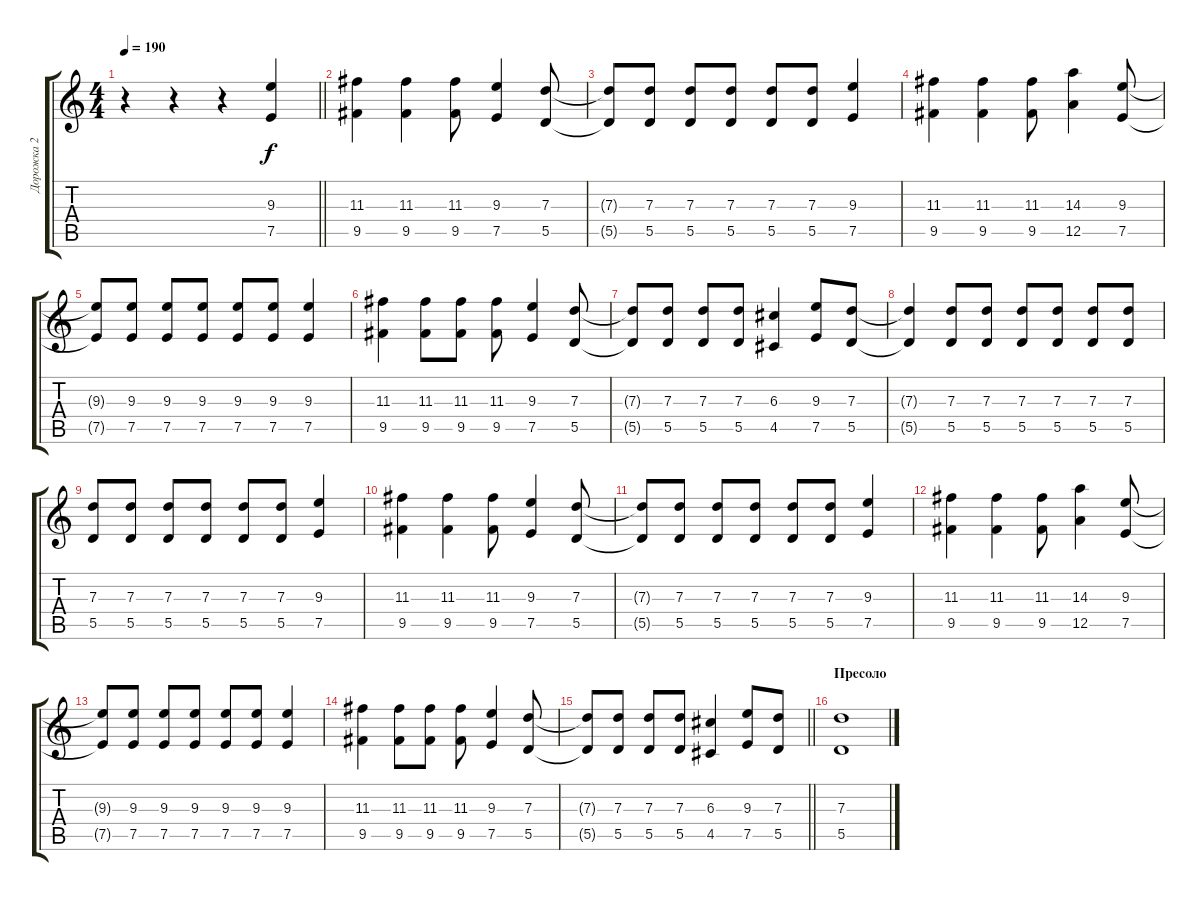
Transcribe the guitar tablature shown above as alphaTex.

\track ("Дорожка 2" "Дорожка 2") {instrument overdrivenguitar}
\staff {score tabs}
\tuning (E4 B3 G3 D3 A2 E2) {hide}
\ts (4 4)
\tempo 190
\clef g2
\barLineRight lightlight
\ks c
r.4{dy f} r.4 r.4 (9.3 7.5).4 |
(11.3 9.5).4 (11.3 9.5).4 (11.3 9.5).8 (9.3 7.5).4 (7.3 5.5).8 |
(7.3{t} 5.5{t}).8 (7.3 5.5).8 (7.3 5.5).8 (7.3 5.5).8 (7.3 5.5).8 (7.3 5.5).8 (9.3 7.5).4 |
(11.3 9.5).4 (11.3 9.5).4 (11.3 9.5).8 (14.3 12.5).4 (9.3 7.5).8 |
(9.3{t} 7.5{t}).8 (9.3 7.5).8 (9.3 7.5).8 (9.3 7.5).8 (9.3 7.5).8 (9.3 7.5).8 (9.3 7.5).4 |
(11.3 9.5).4 (11.3 9.5).8 (11.3 9.5).8 (11.3 9.5).8 (9.3 7.5).4 (7.3 5.5).8 |
(7.3{t} 5.5{t}).8 (7.3 5.5).8 (7.3 5.5).8 (7.3 5.5).8 (6.3 4.5).4 (9.3 7.5).8 (7.3 5.5).8 |
(7.3{t} 5.5{t}).4 (7.3 5.5).8 (7.3 5.5).8 (7.3 5.5).8 (7.3 5.5).8 (7.3 5.5).8 (7.3 5.5).8 |
(7.3 5.5).8 (7.3 5.5).8 (7.3 5.5).8 (7.3 5.5).8 (7.3 5.5).8 (7.3 5.5).8 (9.3 7.5).4 |
(11.3 9.5).4 (11.3 9.5).4 (11.3 9.5).8 (9.3 7.5).4 (7.3 5.5).8 |
(7.3{t} 5.5{t}).8 (7.3 5.5).8 (7.3 5.5).8 (7.3 5.5).8 (7.3 5.5).8 (7.3 5.5).8 (9.3 7.5).4 |
(11.3 9.5).4 (11.3 9.5).4 (11.3 9.5).8 (14.3 12.5).4 (9.3 7.5).8 |
(9.3{t} 7.5{t}).8 (9.3 7.5).8 (9.3 7.5).8 (9.3 7.5).8 (9.3 7.5).8 (9.3 7.5).8 (9.3 7.5).4 |
(11.3 9.5).4 (11.3 9.5).8 (11.3 9.5).8 (11.3 9.5).8 (9.3 7.5).4 (7.3 5.5).8 |
\barLineRight lightlight
(7.3{t} 5.5{t}).8 (7.3 5.5).8 (7.3 5.5).8 (7.3 5.5).8 (6.3 4.5).4 (9.3 7.5).8 (7.3 5.5).8 |
\section ("" "Пресоло")
(7.3 5.5).1
